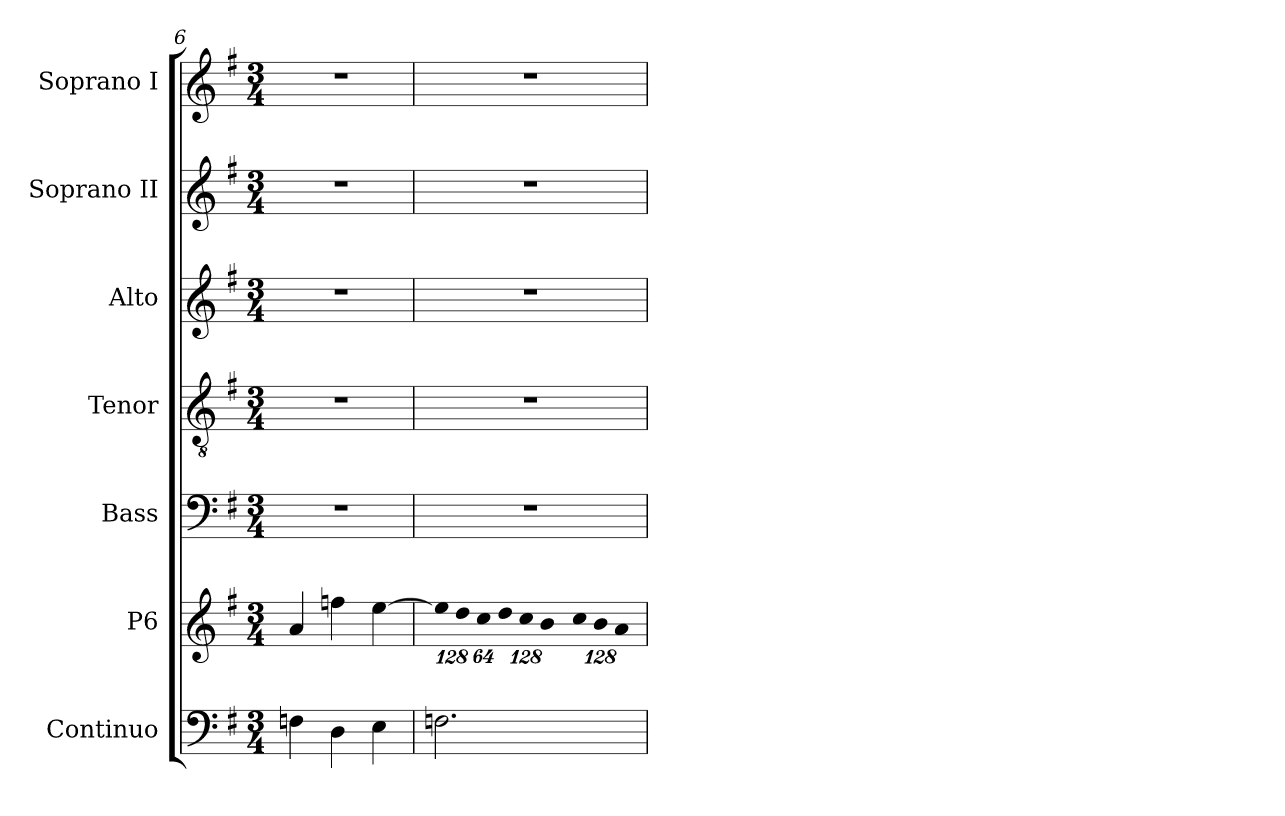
**kern	**kern	**kern	**kern	**kern	**kern	**kern
*part7	*part6	*part5	*part4	*part3	*part2	*part1
*staff7	*staff6	*staff5	*staff4	*staff3	*staff2	*staff1
*I"Continuo	*I"P6	*I"Bass	*I"Tenor	*I"Alto	*I"Soprano II	*I"Soprano I
*	*	*I'B.	*I'T.	*I'A.	*I'S.	*I'S.
*clefF4	*clefG2	*clefF4	*clefGv2	*clefG2	*clefG2	*clefG2
*	*	*	*ITrd7c12	*	*	*
*k[f#]	*k[f#]	*k[f#]	*k[f#]	*k[f#]	*k[f#]	*k[f#]
*G:	*G:	*G:	*G:	*G:	*G:	*G:
*M3/4	*M3/4	*M3/4	*M3/4	*M3/4	*M3/4	*M3/4
=6	=6	=6	=6	=6	=6	=6
!	!	!LO:N:vis=1	!LO:N:vis=1	!LO:N:vis=1	!LO:N:vis=1	!LO:N:vis=1
4Fni\	4ai/	2.r	2.r	2.r	2.r	2.r
4Di\	4ffni\	.	.	.	.	.
4Ei\	[>4eei\	.	.	.	.	.
=7	=7	=7	=7	=7	=7	=7
*	*Xbrackettup	*	*	*	*	*
!	!LO:N:vis=8	!LO:N:vis=1	!LO:N:vis=1	!LO:N:vis=1	!LO:N:vis=1	!LO:N:vis=1
2.Fni\	1024%85eei\]	2.r	2.r	2.r	2.r	2.r
!	!LO:N:vis=8	!	!	!	!	!
.	1024%85ddi\	.	.	.	.	.
!	!LO:N:vis=8	!	!	!	!	!
.	512%43cci\	.	.	.	.	.
!	!LO:N:vis=8	!	!	!	!	!
.	1024%85ddi\	.	.	.	.	.
!	!LO:N:vis=8	!	!	!	!	!
.	1024%85cci\	.	.	.	.	.
!	!LO:N:vis=8	!	!	!	!	!
.	512%43bi\	.	.	.	.	.
!	!LO:N:vis=8	!	!	!	!	!
.	1024%85cci\	.	.	.	.	.
!	!LO:N:vis=8	!	!	!	!	!
.	1024%85bi\	.	.	.	.	.
!	!LO:N:vis=8	!	!	!	!	!
.	512%43ai\	.	.	.	.	.
=	=	=	=	=	=	=
*-	*-	*-	*-	*-	*-	*-
